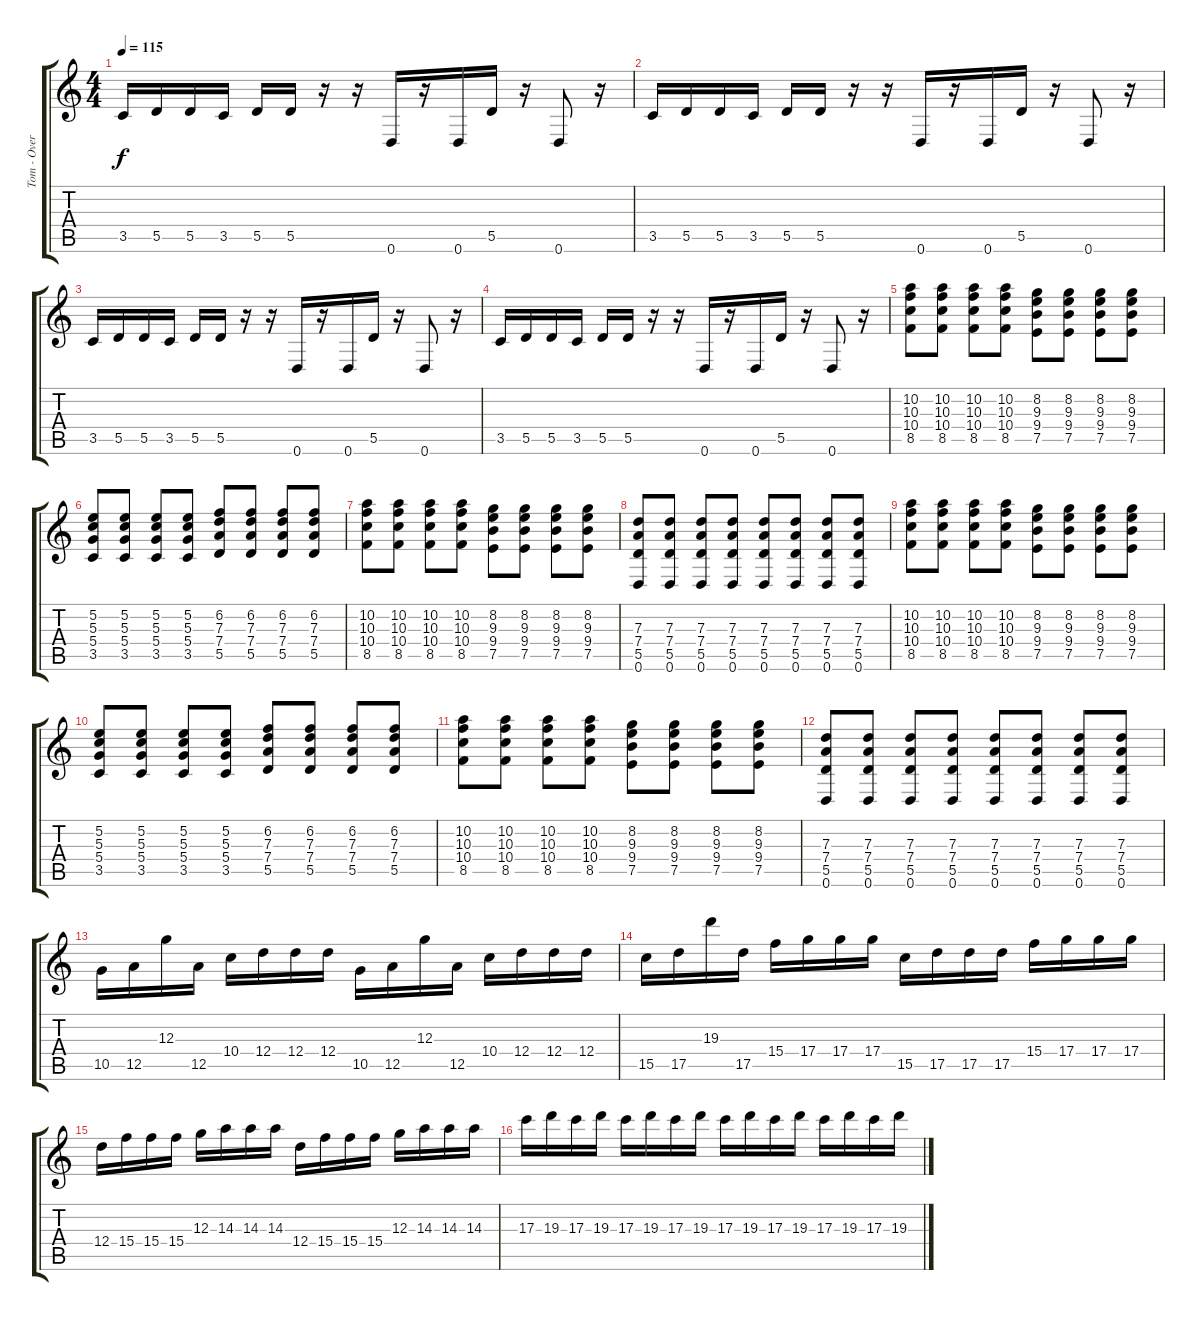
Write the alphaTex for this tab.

\track ("Tom - Overdriven" "Tom - Over") {instrument overdrivenguitar}
\staff {score tabs}
\tuning (E4 B3 G3 D3 A2 D2) {hide}
\ts (4 4)
\tempo 115
\clef g2
\ks c
3.5.16{dy f} 5.5.16 5.5.16 3.5.16 5.5.16 5.5.16 r.16 r.16 0.6.16 r.16 0.6.16 5.5.16 r.16 0.6.8 r.16 |
3.5.16 5.5.16 5.5.16 3.5.16 5.5.16 5.5.16 r.16 r.16 0.6.16 r.16 0.6.16 5.5.16 r.16 0.6.8 r.16 |
3.5.16 5.5.16 5.5.16 3.5.16 5.5.16 5.5.16 r.16 r.16 0.6.16 r.16 0.6.16 5.5.16 r.16 0.6.8 r.16 |
3.5.16 5.5.16 5.5.16 3.5.16 5.5.16 5.5.16 r.16 r.16 0.6.16 r.16 0.6.16 5.5.16 r.16 0.6.8 r.16 |
(10.2 10.3 10.4 8.5).8 (10.2 10.3 10.4 8.5).8 (10.2 10.3 10.4 8.5).8 (10.2 10.3 10.4 8.5).8 (8.2 9.3 9.4 7.5).8 (8.2 9.3 9.4 7.5).8 (8.2 9.3 9.4 7.5).8 (8.2 9.3 9.4 7.5).8 |
(5.2 5.3 5.4 3.5).8 (5.2 5.3 5.4 3.5).8 (5.2 5.3 5.4 3.5).8 (5.2 5.3 5.4 3.5).8 (6.2 7.3 7.4 5.5).8 (6.2 7.3 7.4 5.5).8 (6.2 7.3 7.4 5.5).8 (6.2 7.3 7.4 5.5).8 |
(10.2 10.3 10.4 8.5).8 (10.2 10.3 10.4 8.5).8 (10.2 10.3 10.4 8.5).8 (10.2 10.3 10.4 8.5).8 (8.2 9.3 9.4 7.5).8 (8.2 9.3 9.4 7.5).8 (8.2 9.3 9.4 7.5).8 (8.2 9.3 9.4 7.5).8 |
(7.3 7.4 5.5 0.6).8 (7.3 7.4 5.5 0.6).8 (7.3 7.4 5.5 0.6).8 (7.3 7.4 5.5 0.6).8 (7.3 7.4 5.5 0.6).8 (7.3 7.4 5.5 0.6).8 (7.3 7.4 5.5 0.6).8 (7.3 7.4 5.5 0.6).8 |
(10.2 10.3 10.4 8.5).8 (10.2 10.3 10.4 8.5).8 (10.2 10.3 10.4 8.5).8 (10.2 10.3 10.4 8.5).8 (8.2 9.3 9.4 7.5).8 (8.2 9.3 9.4 7.5).8 (8.2 9.3 9.4 7.5).8 (8.2 9.3 9.4 7.5).8 |
(5.2 5.3 5.4 3.5).8 (5.2 5.3 5.4 3.5).8 (5.2 5.3 5.4 3.5).8 (5.2 5.3 5.4 3.5).8 (6.2 7.3 7.4 5.5).8 (6.2 7.3 7.4 5.5).8 (6.2 7.3 7.4 5.5).8 (6.2 7.3 7.4 5.5).8 |
(10.2 10.3 10.4 8.5).8 (10.2 10.3 10.4 8.5).8 (10.2 10.3 10.4 8.5).8 (10.2 10.3 10.4 8.5).8 (8.2 9.3 9.4 7.5).8 (8.2 9.3 9.4 7.5).8 (8.2 9.3 9.4 7.5).8 (8.2 9.3 9.4 7.5).8 |
(7.3 7.4 5.5 0.6).8 (7.3 7.4 5.5 0.6).8 (7.3 7.4 5.5 0.6).8 (7.3 7.4 5.5 0.6).8 (7.3 7.4 5.5 0.6).8 (7.3 7.4 5.5 0.6).8 (7.3 7.4 5.5 0.6).8 (7.3 7.4 5.5 0.6).8 |
10.5.16 12.5.16 12.3.16 12.5.16 10.4.16 12.4.16 12.4.16 12.4.16 10.5.16 12.5.16 12.3.16 12.5.16 10.4.16 12.4.16 12.4.16 12.4.16 |
15.5.16 17.5.16 19.3.16 17.5.16 15.4.16 17.4.16 17.4.16 17.4.16 15.5.16 17.5.16 17.5.16 17.5.16 15.4.16 17.4.16 17.4.16 17.4.16 |
12.4.16 15.4.16 15.4.16 15.4.16 12.3.16 14.3.16 14.3.16 14.3.16 12.4.16 15.4.16 15.4.16 15.4.16 12.3.16 14.3.16 14.3.16 14.3.16 |
17.3.16 19.3.16 17.3.16 19.3.16 17.3.16 19.3.16 17.3.16 19.3.16 17.3.16 19.3.16 17.3.16 19.3.16 17.3.16 19.3.16 17.3.16 19.3.16
